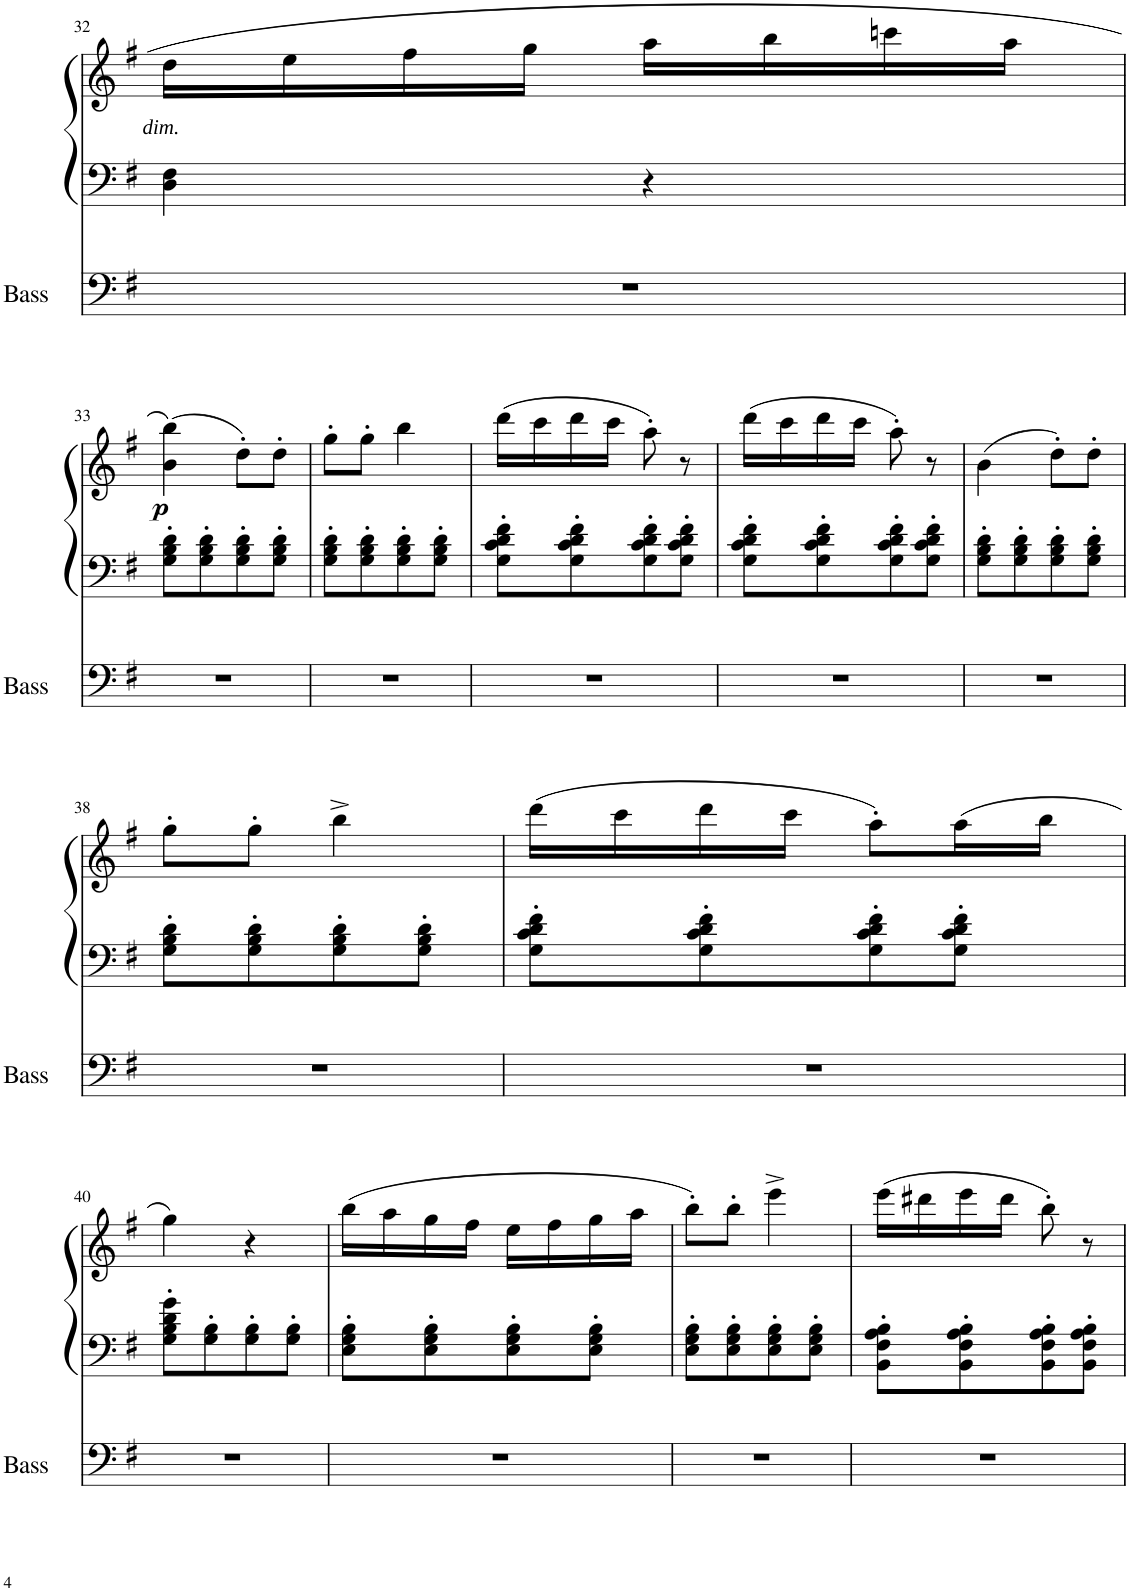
**kern	**kern	**kern	**dynam
*part2	*part1	*part1	*part1
*staff3	*staff2	*staff1	*staff1/2
*I"Acoustic Bass	*I"Piano	*	*
*I'Bass	*I'Pno	*	*
!!LO:PB:g=z
*clefF4	*clefF4	*clefG2	*
*Trd7c12	*	*	*
*k[f#]	*k[f#]	*k[f#]	*
*M2/4	*M2/4	*M2/4	*
=32	=32	=32	=32
!	!	!	!LO:DY:b
2r	4D\ 4F#\	16dd\LL	other-dynamics
.	.	16ee\	.
.	.	16ff#\	.
.	.	16gg\JJ	.
.	4r	16aa\LL	.
.	.	16bb\	.
.	.	16cccn\	.
.	.	16aa\JJ	.
!!LO:LB:g=z
=33	=33	=33	=33
!	!	!	!LO:DY:b
2r	8G\' 8B\' 8d\'L	(4b\ 4bb\	p
.	8G\' 8B\' 8d\'	.	.
.	8G\' 8B\' 8d\'	8dd'\L)	.
.	8G\' 8B\' 8d\'J	8dd'\J	.
=34	=34	=34	=34
2r	8G\' 8B\' 8d\'L	8gg'\L	.
.	8G\' 8B\' 8d\'	8gg'\J	.
.	8G\' 8B\' 8d\'	4bb\	.
.	8G\' 8B\' 8d\'J	.	.
=35	=35	=35	=35
2r	8G\' 8c\' 8d\' 8f#\'L	(16ddd\LL	.
.	.	16ccc\	.
.	8G\' 8c\' 8d\' 8f#\'	16ddd\	.
.	.	16ccc\JJ	.
.	8G\' 8c\' 8d\' 8f#\'	8aa'\)	.
.	8G\' 8c\' 8d\' 8f#\'J	8r	.
=36	=36	=36	=36
2r	8G\' 8c\' 8d\' 8f#\'L	(16ddd\LL	.
.	.	16ccc\	.
.	8G\' 8c\' 8d\' 8f#\'	16ddd\	.
.	.	16ccc\JJ	.
.	8G\' 8c\' 8d\' 8f#\'	8aa'\)	.
.	8G\' 8c\' 8d\' 8f#\'J	8r	.
=37	=37	=37	=37
2r	8G\' 8B\' 8d\'L	(4b\	.
.	8G\' 8B\' 8d\'	.	.
.	8G\' 8B\' 8d\'	8dd'\L)	.
.	8G\' 8B\' 8d\'J	8dd'\J	.
!!LO:LB:g=z
=38	=38	=38	=38
2r	8G\' 8B\' 8d\'L	8gg'\L	.
.	8G\' 8B\' 8d\'	8gg'\J	.
.	8G\' 8B\' 8d\'	4bb^\	.
.	8G\' 8B\' 8d\'J	.	.
=39	=39	=39	=39
2r	8G\' 8c\' 8d\' 8f#\'L	(16ddd\LL	.
.	.	16ccc\	.
.	8G\' 8c\' 8d\' 8f#\'	16ddd\	.
.	.	16ccc\JJ	.
.	8G\' 8c\' 8d\' 8f#\'	8aa'\L)	.
.	8G\' 8c\' 8d\' 8f#\'J	(16aa\L	.
.	.	16bb\JJ	.
!!LO:LB:g=z
=40	=40	=40	=40
2r	8G\' 8B\' 8d\' 8g\'L	4gg\)	.
.	8G\' 8B\'	.	.
.	8G\' 8B\'	4r	.
.	8G\' 8B\'J	.	.
=41	=41	=41	=41
2r	8E\' 8G\' 8B\'L	(16bb\LL	.
.	.	16aa\	.
.	8E\' 8G\' 8B\'	16gg\	.
.	.	16ff#\JJ	.
.	8E\' 8G\' 8B\'	16ee\LL	.
.	.	16ff#\	.
.	8E\' 8G\' 8B\'J	16gg\	.
.	.	16aa\JJ	.
=42	=42	=42	=42
2r	8E\' 8G\' 8B\'L	8bb'\L)	.
.	8E\' 8G\' 8B\'	8bb'\J	.
.	8E\' 8G\' 8B\'	4eee^\	.
.	8E\' 8G\' 8B\'J	.	.
=43	=43	=43	=43
2r	8BB\' 8F#\' 8A\' 8B\'L	(16eee\LL	.
.	.	16ddd#X\	.
.	8BB\' 8F#\' 8A\' 8B\'	16eee\	.
.	.	16ddd#\JJ	.
.	8BB\' 8F#\' 8A\' 8B\'	8bb'\)	.
.	8BB\' 8F#\' 8A\' 8B\'J	8r	.
=	=	=	=
*-	*-	*-	*-
